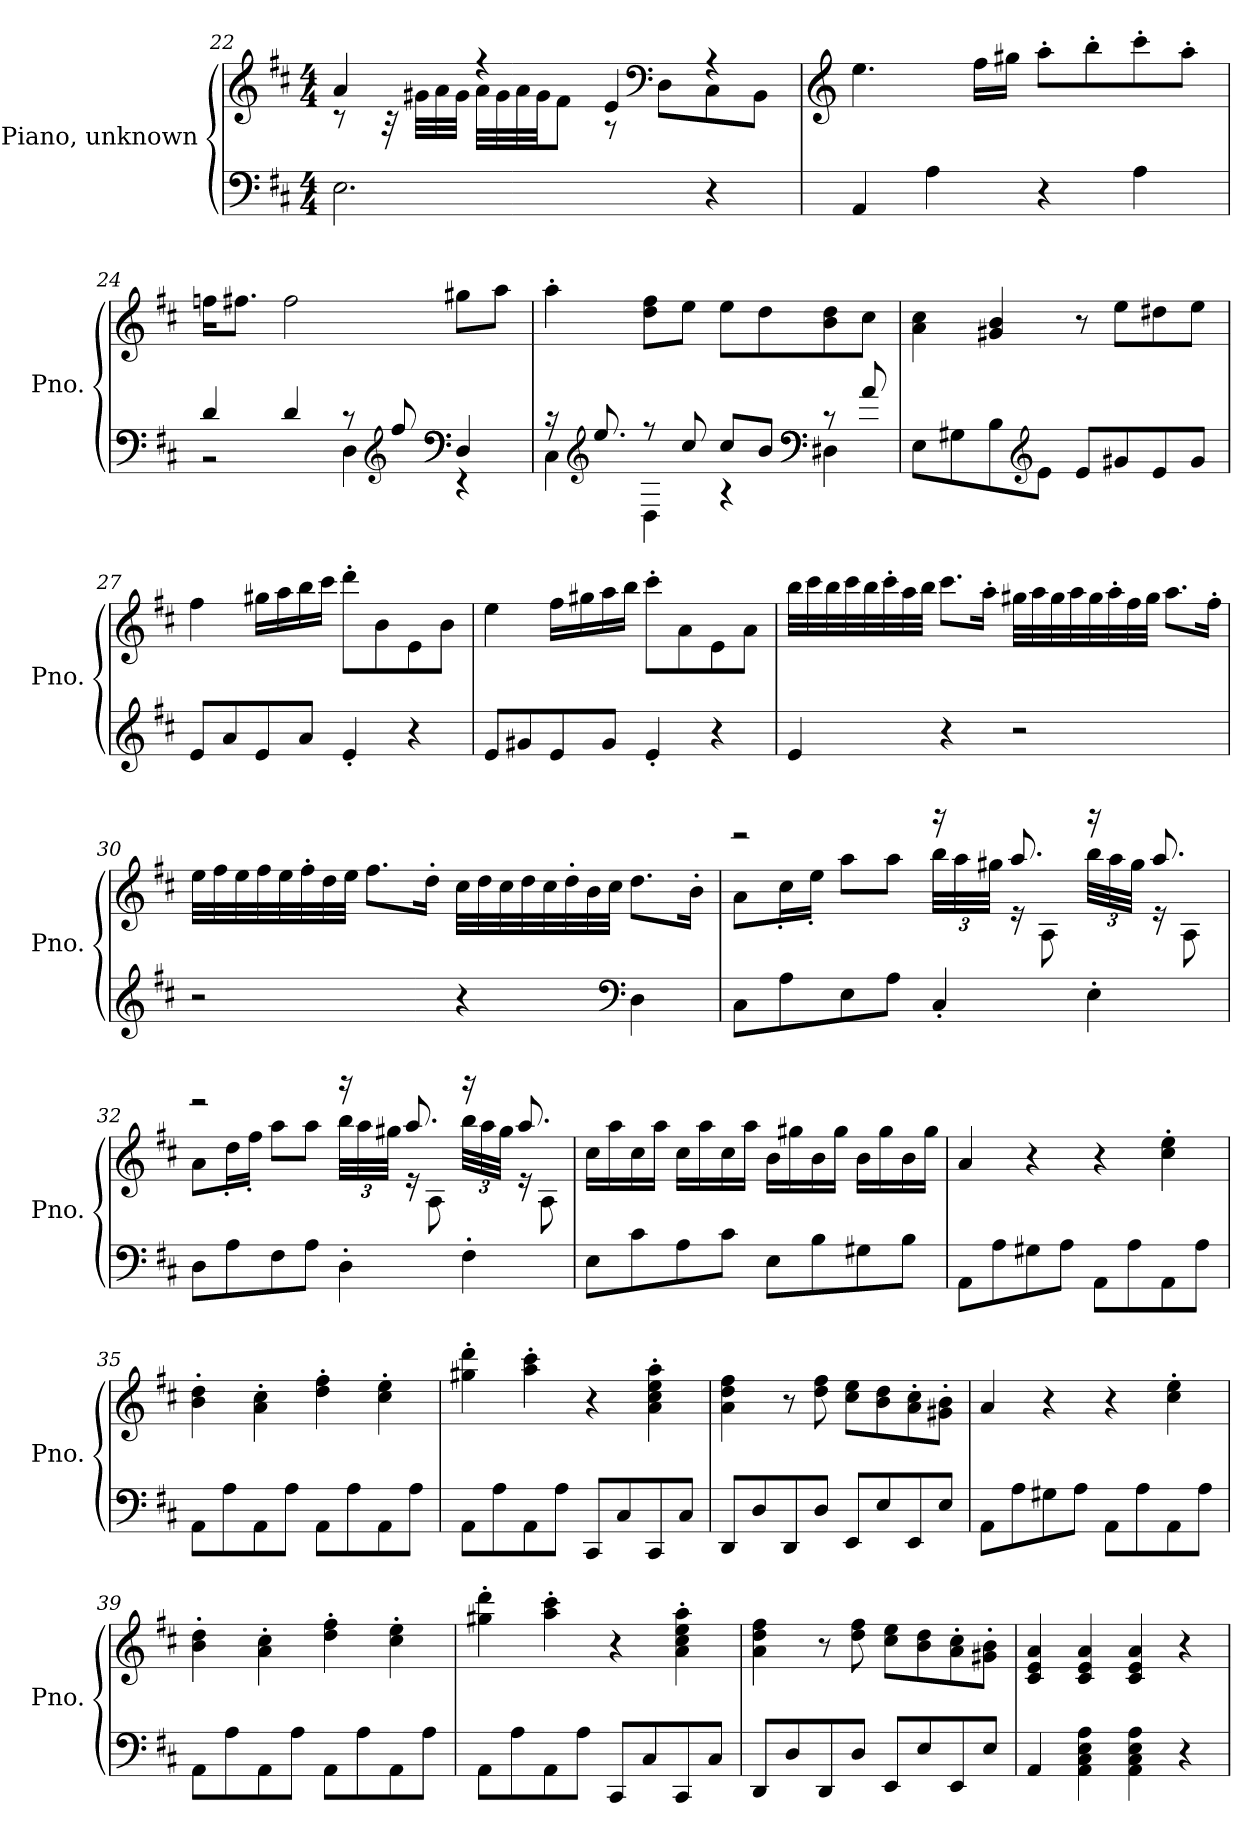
**kern	**kern
*part1	*part1
*staff2	*staff1
*I"Piano, unknown	*
*I'Pno.	*
*clefF4	*clefG2
*k[f#c#]	*k[f#c#]
*M4/4	*M4/4
=22	=22
*	*^
2.E\	4a/	8r
.	.	32r
.	.	32g#X\LLL
.	.	32a\
.	.	32g#\JJJ
.	4r	32a\LLL
.	.	32g#\
.	.	32a\
.	.	32g#\JJ
.	.	8f#\J
.	4e/	8r
*	*clefF4	*
.	.	8D\L
4r	4r	8C#\
.	.	8BB\J
*	*v	*v
=23	=23
*	*clefG2
4AA/	4.ee\
4A\	.
.	16ff#\LL
.	16gg#X\JJ
4r	8aa'\L
.	8bb'\
4A\	8ccc#'\
.	8aa'\J
!!LO:LB:g=z
=24	=24
*^	*
4d/	2r	16ffn\KL
.	.	8.ff#X\J
4d/	.	2ff#\
8r	4D\	.
*clefG2	*	*
8ff#/	.	.
*clefF4	*	*
4D/	4r	8gg#X\L
.	.	8aa\J
=25	=25	=25
16r	4C#\	4aa'\
*clefG2	*	*
8.ee/	.	.
8r	4D\	8dd\ 8ff#\L
8cc#/	.	8ee\J
8cc#/L	4r	8ee\L
8b/J	.	8dd\
*clefF4	*	*
8r	4D#X\	8b\ 8dd\
8a/	.	8cc#\J
*v	*v	*
=26	=26
8E\L	4a\ 4cc#\
8G#X\	.
8B\	4g#X/ 4b/
*clefG2	*
8e\J	.
8e/L	8r
8g#X/	8ee\L
8e/	8dd#X\
8g#/J	8ee\J
!!LO:LB:g=z
=27	=27
8e/L	4ff#\
8a/	.
8e/	16gg#X\LL
.	16aa\
8a/J	16bb\
.	16ccc#\JJ
4e'/	8ddd'\L
.	8b\
4r	8e\
.	8b\J
=28	=28
8e/L	4ee\
8g#X/	.
8e/	16ff#\LL
.	16gg#X\
8g#/J	16aa\
.	16bb\JJ
4e'/	8ccc#'\L
.	8a\
4r	8e\
.	8a\J
!!LO:LB:g=z
=29	=29
4e/	32bb\LLL
.	32ccc#\
.	32bb\
.	32ccc#\
.	32bb\
.	32ccc#'\
.	32aa\
.	32bb\JJJ
4r	8.ccc#\L
.	16aa'\Jk
2r	32gg#X\LLL
.	32aa\
.	32gg#\
.	32aa\
.	32gg#\
.	32aa'\
.	32ff#\
.	32gg#\JJJ
.	8.aa\L
.	16ff#'\Jk
=30	=30
2r	32ee\LLL
.	32ff#\
.	32ee\
.	32ff#\
.	32ee\
.	32ff#'\
.	32dd\
.	32ee\JJJ
.	8.ff#\L
.	16dd'\Jk
4r	32cc#\LLL
.	32dd\
.	32cc#\
.	32dd\
.	32cc#\
.	32dd'\
.	32b\
.	32cc#\JJJ
*clefF4	*
4D\	8.dd\L
.	16b'\Jk
!!LO:PB:g=z
=31	=31
*	*^
8C#\L	2r	8a\L
8A\	.	16cc#'\L
.	.	16ee'\JJ
8E\	.	8aa\L
8A\J	.	8aa\J
*	*	*Xbrackettup
4C#'/	16r	48bb\LLL
.	.	48aa\
.	.	48gg#X\JJJ
.	8.aa/	16r
.	.	8A\
4E'\	16r	48bb\LLL
.	.	48aa\
.	.	48gg#\JJJ
.	8.aa/	16r
.	.	8A\
=32	=32	=32
8D\L	2r	8a\L
8A\	.	16dd'\L
.	.	16ff#'\JJ
8F#\	.	8aa\L
8A\J	.	8aa\J
4D'\	16r	48bb\LLL
.	.	48aa\
.	.	48gg#X\JJJ
.	8.aa/	16r
.	.	8A\
4F#'\	16r	48bb\LLL
.	.	48aa\
.	.	48gg#\JJJ
.	8.aa/	16r
.	.	8A\
*	*v	*v
!!LO:LB:g=z
=33	=33
8E\L	16cc#\LL
.	16aa\
8c#\	16cc#\
.	16aa\JJ
8A\	16cc#\LL
.	16aa\
8c#\J	16cc#\
.	16aa\JJ
8E\L	16b\LL
.	16gg#X\
8B\	16b\
.	16gg#\JJ
8G#X\	16b\LL
.	16gg#\
8B\J	16b\
.	16gg#\JJ
=34	=34
8AA\L	4a/
8A\	.
8G#X\	4r
8A\J	.
8AA\L	4r
8A\	.
8AA\	4cc#\' 4ee\'
8A\J	.
=35	=35
8AA\L	4b\' 4dd\'
8A\	.
8AA\	4a\' 4cc#\'
8A\J	.
8AA\L	4dd\' 4ff#\'
8A\	.
8AA\	4cc#\' 4ee\'
8A\J	.
=36	=36
8AA\L	4gg#X\' 4ddd\'
8A\	.
8AA\	4aa\' 4ccc#\'
8A\J	.
8CC#/L	4r
8C#/	.
8CC#/	4a\' 4cc#\' 4ee\' 4aa\'
8C#/J	.
!!LO:LB:g=z
=37	=37
8DD/L	4a\ 4dd\ 4ff#\
8D/	.
8DD/	8r
8D/J	8dd\ 8ff#\
8EE/L	8cc#\ 8ee\L
8E/	8b\ 8dd\
8EE/	8a\' 8cc#\'
8E/J	8g#X\' 8b\'J
=38	=38
8AA\L	4a/
8A\	.
8G#X\	4r
8A\J	.
8AA\L	4r
8A\	.
8AA\	4cc#\' 4ee\'
8A\J	.
=39	=39
8AA\L	4b\' 4dd\'
8A\	.
8AA\	4a\' 4cc#\'
8A\J	.
8AA\L	4dd\' 4ff#\'
8A\	.
8AA\	4cc#\' 4ee\'
8A\J	.
=40	=40
8AA\L	4gg#X\' 4ddd\'
8A\	.
8AA\	4aa\' 4ccc#\'
8A\J	.
8CC#/L	4r
8C#/	.
8CC#/	4a\' 4cc#\' 4ee\' 4aa\'
8C#/J	.
=41	=41
8DD/L	4a\ 4dd\ 4ff#\
8D/	.
8DD/	8r
8D/J	8dd\ 8ff#\
8EE/L	8cc#\ 8ee\L
8E/	8b\ 8dd\
8EE/	8a\' 8cc#\'
8E/J	8g#X\' 8b\'J
!!LO:LB:g=z
=42	=42
4AA/	4c#/ 4e/ 4a/
4AA\ 4C#\ 4E\ 4A\	4c#/ 4e/ 4a/
4AA\ 4C#\ 4E\ 4A\	4c#/ 4e/ 4a/
4r	4r
=	=
*-	*-
